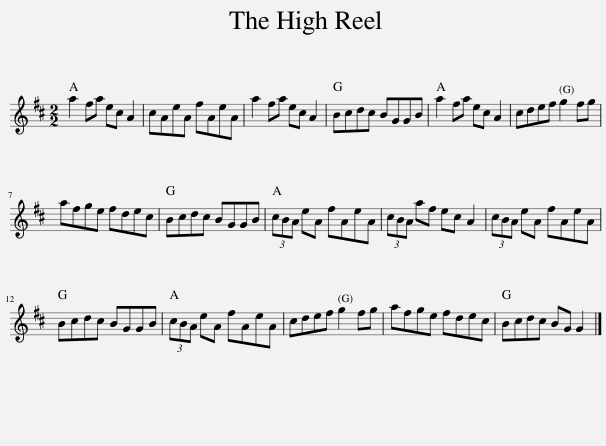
X:1
L:1/8
M:2/2
I:linebreak $
K:D
V:1 treble
V:1
 a2 fa ec A2 | cAeA fAeA | a2 fa ec A2 | Bcdc BGGB | a2 fa ec A2 | %5
 cdef g2 fg |$ afge fdec | Bcdc BGGB | (3cBA eA fAeA | (3cBA af ec A2 | %10
 (3cBA eA fAeA |$ Bcdc BGGB | (3cBA eA fAeA | cdef g2 fg | afge fdec | %15
 Bcdc BG G2 |] %16
